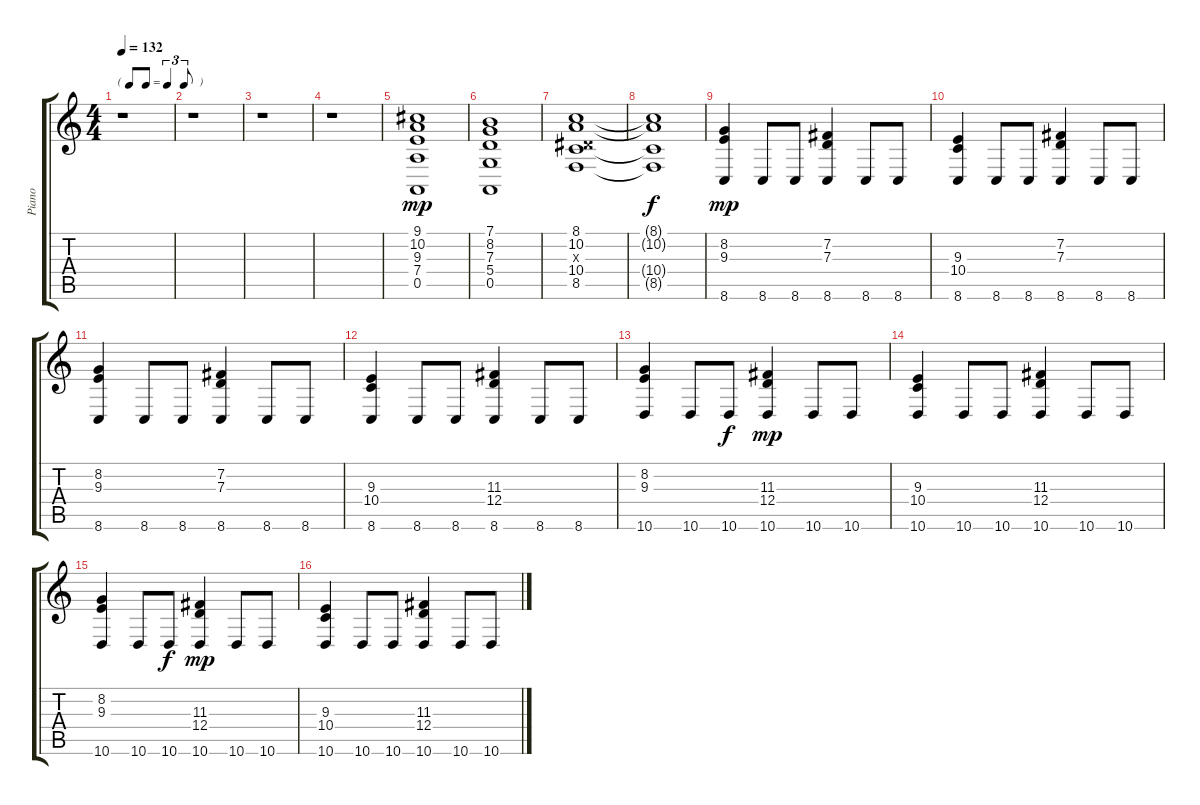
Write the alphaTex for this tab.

\track ("Piano" "Piano") {instrument brightacousticpiano}
\staff {score tabs}
\tuning (E4 B3 G3 D3 A2 E2) {hide}
\ts (4 4)
\tf triplet8th
\tempo 132
\clef g2
\ks c
r.1{dy mp} |
r.1 |
r.1 |
r.1 |
(9.1 10.2 9.3 7.4 0.5).1 |
(7.1 8.2 7.3 5.4 0.5).1 |
(8.1 10.2 8.3{x} 10.4 8.5).1 |
(8.1{t} 10.2{t} 10.4{t} 8.5{t}).1{dy f} |
(8.2 9.3 8.6).4{dy mp} 8.6.8 8.6.8 (7.2 7.3 8.6).4 8.6.8 8.6.8 |
(9.3 10.4 8.6).4 8.6.8 8.6.8 (7.2 7.3 8.6).4 8.6.8 8.6.8 |
(8.2 9.3 8.6).4 8.6.8 8.6.8 (7.2 7.3 8.6).4 8.6.8 8.6.8 |
(9.3 10.4 8.6).4 8.6.8 8.6.8 (11.3 12.4 8.6).4 8.6.8 8.6.8 |
(8.2 9.3 10.6).4 10.6.8 10.6.8{dy f} (11.3 12.4 10.6).4{dy mp} 10.6.8 10.6.8 |
(9.3 10.4 10.6).4 10.6.8 10.6.8 (11.3 12.4 10.6).4 10.6.8 10.6.8 |
(8.2 9.3 10.6).4 10.6.8 10.6.8{dy f} (11.3 12.4 10.6).4{dy mp} 10.6.8 10.6.8 |
(9.3 10.4 10.6).4 10.6.8 10.6.8 (11.3 12.4 10.6).4 10.6.8 10.6.8
